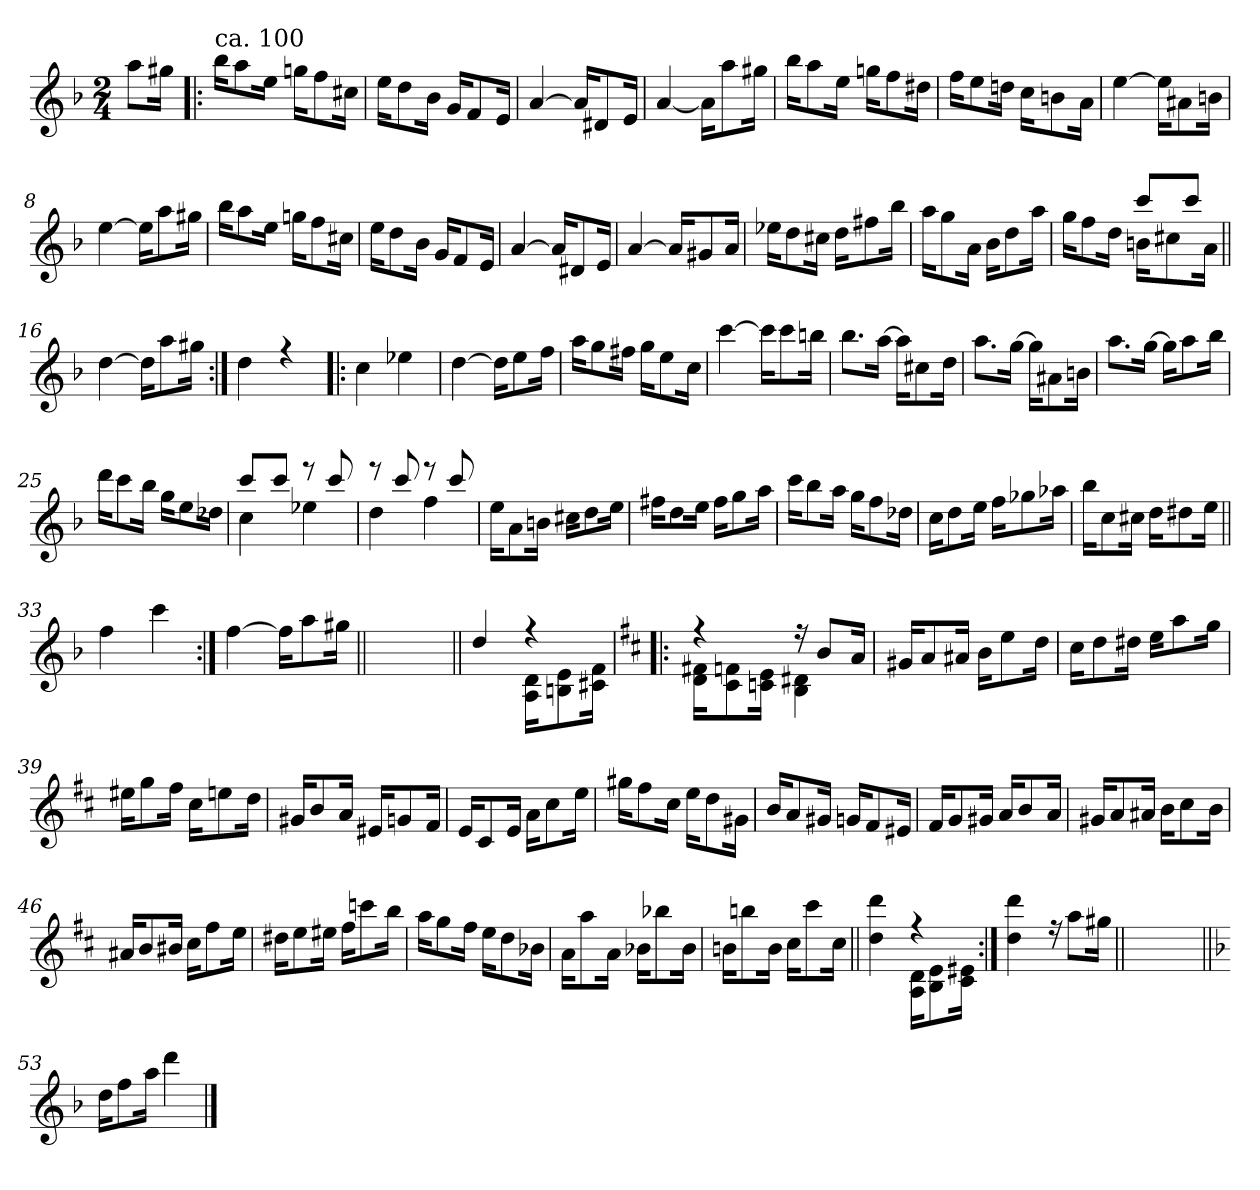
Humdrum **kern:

**kern
*part1
*staff1
*clefG2
*k[b-]
*F:
*M2/4
=
8aa\L
16gg#X\Jk
=1!|:
*^
!LO:TX:a:t=ca. 100	!
16bb-\KL	2ryy
8aa\	.
16ee\Jk	.
16ggn\KL	.
8ff\	.
16cc#X\Jk	.
=2	=2
16ee\KL	2ryy
8dd\	.
16b-\Jk	.
16g/KL	.
8f/	.
16e/Jk	.
=3	=3
[>4a/	2ryy
16a/KL]	.
8d#X/	.
16e/Jk	.
=4	=4
[>4a/	4ryy
16a\KL]	4ryy
8aa\	.
16gg#X\Jk	.
!!LO:LB:g=z	!!
=5	=5
16bb-\KL	4ryy
8aa\	.
16ee\Jk	.
16ggn\KL	4ryy
8ff\	.
16dd#X\Jk	.
=6	=6
16ff\KL	2ryy
8ee\	.
16ddn\Jk	.
16cc\KL	.
8bn\	.
16a\Jk	.
=7	=7
[<4ee\	2ryy
16ee\KL]	.
8a#X\	.
16bn\Jk	.
=8	=8
[<4ee\	2ryy
16ee\KL]	.
8aa\	.
16gg#X\Jk	.
!!LO:LB:g=z	!!
=9	=9
16bb-\KL	2ryy
8aa\	.
16ee\Jk	.
16ggn\KL	.
8ff\	.
16cc#X\Jk	.
=10	=10
16ee\KL	2ryy
8dd\	.
16b-\Jk	.
16g/KL	.
8f/	.
16e/Jk	.
=11	=11
[>4a/	2ryy
16a/KL]	.
8d#X/	.
16e/Jk	.
=12	=12
[>4a/	2ryy
16a/KL]	.
8g#X/	.
16a/Jk	.
!!LO:LB:g=z	!!
=13	=13
16ee-X\KL	2ryy
8dd\	.
16cc#X\Jk	.
16dd\KL	.
8ff#X\	.
16bb-\Jk	.
=14	=14
16aa\KL	4ryy
8gg\	.
16a\Jk	.
16b-\KL	4ryy
8dd\	.
16aa\Jk	.
=15	=15
*	*^
16gg\KL	4ryy	4ryy
8ff\	.	.
16dd\Jk	.	.
16bn\KL	8ryy	8ccc!/L
8cc#X\	.	.
.	8ryy	8ccc!/J
16a\Jk	.	.
*	*v	*v
=16||	=16||
[<4dd\	4ryy
16dd\KL]	4ryy
8aa\	.
16gg#X\Jk	.
!!LO:LB:g=z	!!
=17:|!	=17:|!
4dd\	4ryy
4ree	4ryy
=18!|:	=18!|:
4cc\	4ryy
4ee-X\	4ryy
=19	=19
[<4dd\	4ryy
16dd\KL]	4ryy
8ee\	.
16ff\Jk	.
=20	=20
16aa\KL	2ryy
8gg\	.
16ff#X\Jk	.
16gg\KL	.
8ee\	.
16cc\Jk	.
!!LO:LB:g=z	!!
=21	=21
[<4ccc\	4ryy
16ccc\KL]	4ryy
8ccc\	.
16bbn\Jk	.
=22	=22
8.bb-\L	4ryy
[<16aa\Jk	.
16aa\KL]	4ryy
8cc#X\	.
16dd\Jk	.
=23	=23
8.aa\L	2ryy
[<16gg\Jk	.
16gg\KL]	.
8a#X\	.
16bn\Jk	.
=24	=24
8.aa\L	2ryy
[<16gg\Jk	.
16gg\KL]	.
8aa\	.
16bb-\Jk	.
!!LO:LB:g=z	!!
=25	=25
16ddd\KL	2ryy
8ccc\	.
16bb-\Jk	.
16gg\KL	.
8ee\	.
16dd-X\Jk	.
=26	=26
*	*^
4cc\	8f/yy 8a/yy 8cc/yyL	8ccc!/L
.	8f/yy 8a/yy 8cc/yyJ	8ccc!/J
4ee-X\	8ryy	8rddd
.	8ryy	8ccc!/
=27	=27	=27
4dd\	8ryy	8rddd
.	8ryy	8ccc!/
4ff\	8ryy	8reee
.	8ryy	8ccc!/
*	*v	*v
=28	=28
16ee\KL	2ryy
8a\	.
16bn\Jk	.
16cc#X\KL	.
8dd\	.
16ee\Jk	.
!!LO:LB:g=z	!!
=29	=29
16ff#X\KL	2ryy
8dd\	.
16ee\Jk	.
16ff#\KL	.
8gg\	.
16aa\Jk	.
=30	=30
16ccc\KL	4ryy
8bb-\	.
16aa\Jk	.
16gg\KL	4ryy
8ff\	.
16dd-X\Jk	.
=31	=31
16cc\KL	4ryy
8dd\	.
16ee\Jk	.
16ff\KL	4ryy
8gg-X\	.
16aa-X\Jk	.
=32	=32
16bb-\KL	4ryy
8cc\	.
16cc#X\Jk	.
16dd\KL	4ryy
8dd#X\	.
16ee\Jk	.
!!LO:PB:g=z	!!
=33||	=33||
4ff\	2ryy
4ccc\	.
=34:|!	=34:|!
[<4ff\	4ryy
16ff\KL]	4ryy
8aa\	.
16gg#X\Jk	.
*v	*v
=34X1||
*stria0
2ryy
=35||
*stria5
*^
*	*^
4dd/	4ryy	4ryy
4ree	16A!\ 16d!\KL	4ryy
.	8Bn!\ 8e!\	.
.	16c#X!\ 16f!\Jk	.
!!LO:LB:g=z	!!	!!
=36!|:	=36!|:	=36!|:
*k[f#c#]	*	*
*D:	*	*
4ree	16d!\ 16f#X!\KL	4ryy
.	8c#!\ 8fn!\	.
.	16cn!\ 16e!\Jk	.
16ree	4B!\ 4d#X!\	4ryy
8b/L	.	.
16a/Jk	.	.
*	*v	*v
=37	=37
16g#X/KL	2ryy
8a/	.
16a#X/Jk	.
16b\KL	.
8ee\	.
16dd\Jk	.
=38	=38
16cc#\KL	2ryy
8dd\	.
16dd#X\Jk	.
16ee\KL	.
8aa\	.
16gg\Jk	.
=39	=39
16ee#X\KL	4ryy
8gg\	.
16ff#\Jk	.
16cc#\KL	4ryy
8een\	.
16dd\Jk	.
!!LO:LB:g=z	!!
=40	=40
16g#X/KL	2ryy
8b/	.
16a/Jk	.
16e#X/KL	.
8gn/	.
16f#/Jk	.
=41	=41
16e/KL	2ryy
8c#/	.
16e/Jk	.
16a\KL	.
8cc#\	.
16ee\Jk	.
=42	=42
16gg#X\KL	2ryy
8ff#\	.
16cc#\Jk	.
16ee\KL	.
8dd\	.
16g#X\Jk	.
=43	=43
16b/KL	2ryy
8a/	.
16g#X/Jk	.
16gn/KL	.
8f#/	.
16e#X/Jk	.
!!LO:LB:g=z	!!
=44	=44
16f#/KL	4ryy
8g/	.
16g#X/Jk	.
16a/KL	4ryy
8b/	.
16a/Jk	.
=45	=45
16g#X/KL	2ryy
8a/	.
16a#X/Jk	.
16b\KL	.
8cc#\	.
16b\Jk	.
=46	=46
16a#X/KL	2ryy
8b/	.
16b#X/Jk	.
16cc#\KL	.
8ff#\	.
16ee\Jk	.
!!LO:LB:g=z	!!
=47	=47
16dd#X\KL	2ryy
8ee\	.
16ee#X\Jk	.
16ff#\KL	.
8cccn\	.
16bb\Jk	.
=48	=48
16aa\KL	4ryy
8gg\	.
16ff#\Jk	.
16ee\KL	4ryy
8dd\	.
16b-X\Jk	.
=49	=49
16a\KL	4ryy
8aa\	.
16a\Jk	.
16b-X\KL	4ryy
8bb-X\	.
16b-\Jk	.
=50	=50
16bn\KL	4ryy
8bbn\	.
16b\Jk	.
16cc#\KL	4ryy
8ccc#\	.
16cc#\Jk	.
!!LO:LB:g=z	!!
=51||	=51||
*	*^
4dd\ 4ddd\	4ryy	4ryy
4ree	16A!\ 16d!\KL	4ryy
.	8B!\ 8e!\	.
.	16c#!\ 16e#X!\Jk	.
*	*v	*v
=52:|!	=52:|!
4dd\ 4ddd\	4ryy
16ree	4ryy
8aa\L	.
16gg#X\Jk	.
*v	*v
=52X2||
*stria0
2ryy
=53||
*stria5
*k[b-]
*F:
*^
16dd\KL	2ryy
8ff\	.
16aa\Jk	.
4ddd\	.
*v	*v
==
*-
